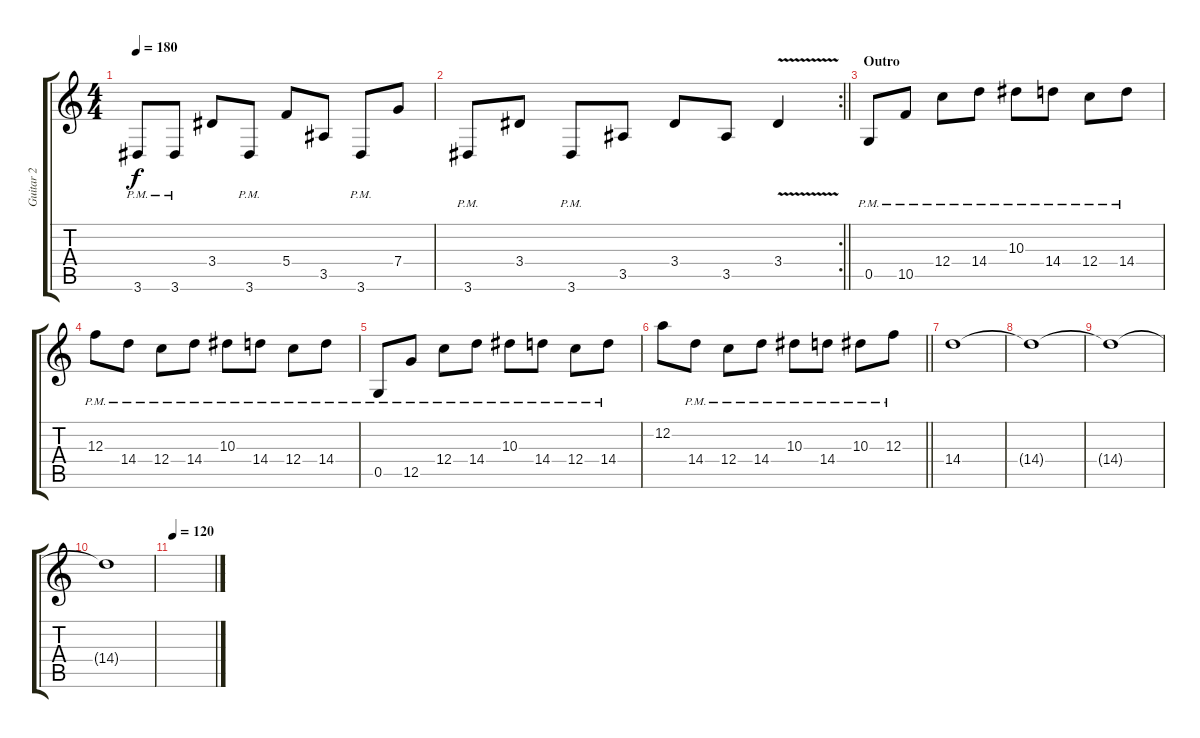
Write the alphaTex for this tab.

\track ("Guitar 2" "Guitar 2") {instrument distortionguitar}
\staff {score tabs}
\tuning (D4 A3 F3 C3 G2 C2) {hide}
\ts (4 4)
\tempo 180
\clef g2
\ks c
3.6{pm}.8{dy f} 3.6{pm}.8 3.4.8 3.6{pm}.8 5.4.8 3.5.8 3.6{pm}.8 7.4.8 |
\rc 2
\barLineRight lightlight
3.6{pm}.8 3.4.8 3.6{pm}.8 3.5.8 3.4.8 3.5.8 3.4{v}.4 |
\section ("" "Outro")
0.5{pm}.8 10.5{pm}.8 12.4{pm}.8 14.4{pm}.8 10.3{pm}.8 14.4{pm}.8 12.4{pm}.8 14.4{pm}.8 |
12.3{pm}.8 14.4{pm}.8 12.4{pm}.8 14.4{pm}.8 10.3{pm}.8 14.4{pm}.8 12.4{pm}.8 14.4{pm}.8 |
0.5{pm}.8 12.5{pm}.8 12.4{pm}.8 14.4{pm}.8 10.3{pm}.8 14.4{pm}.8 12.4{pm}.8 14.4{pm}.8 |
\barLineRight lightlight
12.2.8 14.4{pm}.8 12.4{pm}.8 14.4{pm}.8 10.3{pm}.8 14.4{pm}.8 10.3{pm}.8 12.3{pm}.8 |
14.4.1{volume 0} |
14.4{t}.1 |
14.4{t}.1 |
14.4{t}.1 |
\tempo 120
